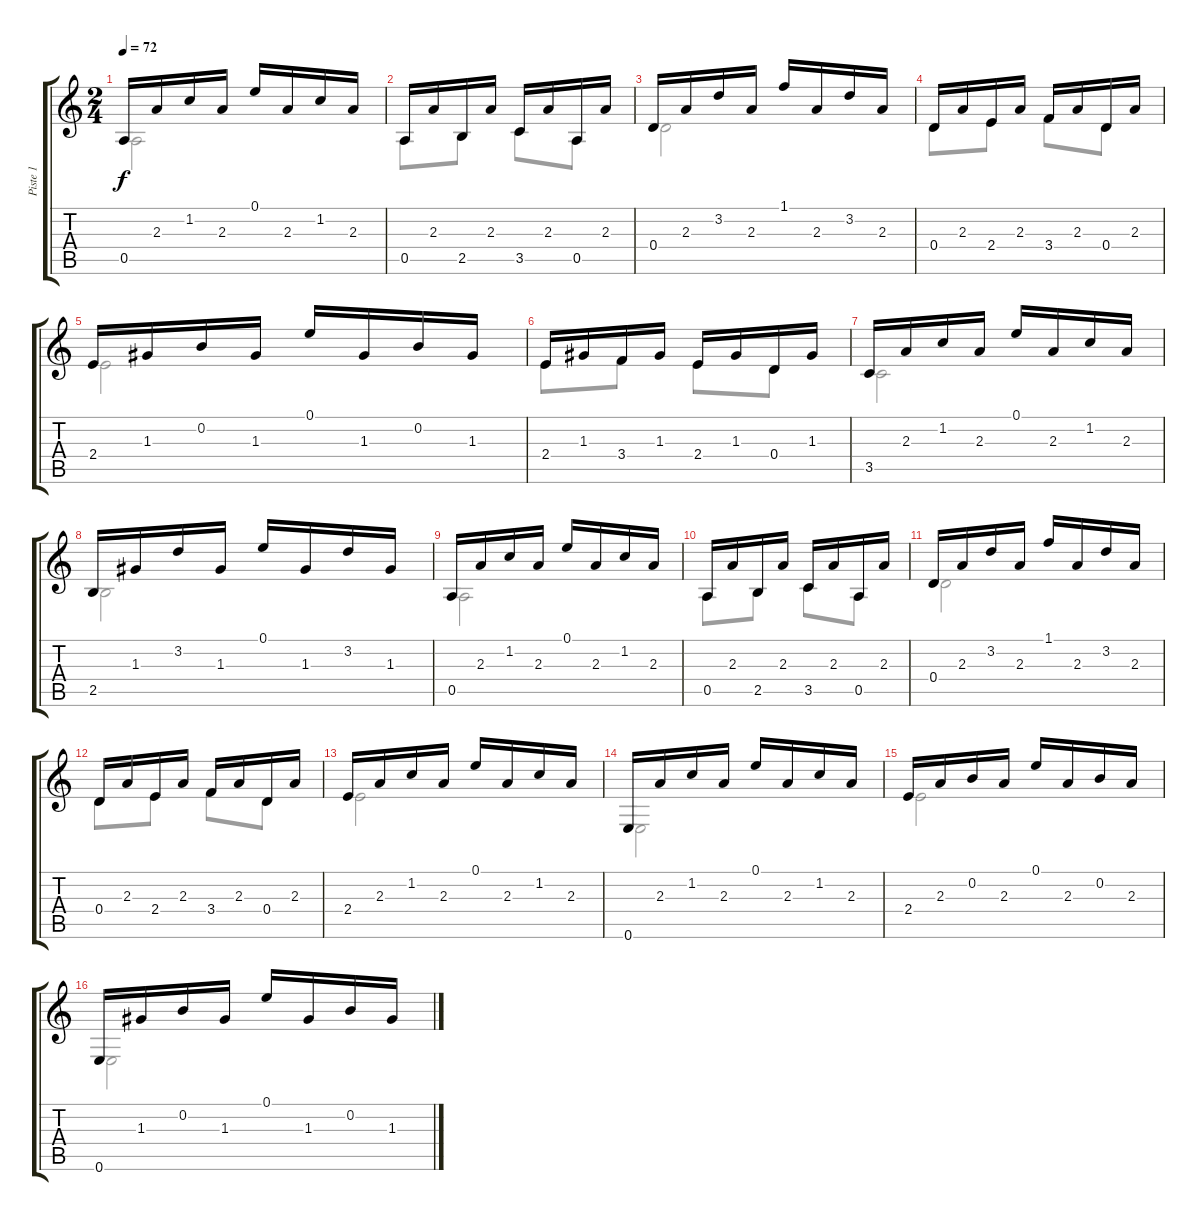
\track ("Piste 1" "Piste 1") {instrument acousticguitarsteel}
\staff {score tabs}
\tuning (E4 B3 G3 D3 A2 E2) {hide}
\voice
\ts (2 4)
\tempo 72
\clef g2
\ks c
0.5.16{dy f instrument acousticguitarsteel} 2.3.16 1.2.16 2.3.16 0.1.16 2.3.16 1.2.16 2.3.16 |
0.5.16 2.3.16 2.5.16 2.3.16 3.5.16 2.3.16 0.5.16 2.3.16 |
0.4.16 2.3.16 3.2.16 2.3.16 1.1.16 2.3.16 3.2.16 2.3.16 |
0.4.16 2.3.16 2.4.16 2.3.16 3.4.16 2.3.16 0.4.16 2.3.16 |
2.4.16 1.3.16 0.2.16 1.3.16 0.1.16 1.3.16 0.2.16 1.3.16 |
2.4.16 1.3.16 3.4.16 1.3.16 2.4.16 1.3.16 0.4.16 1.3.16 |
3.5.16 2.3.16 1.2.16 2.3.16 0.1.16 2.3.16 1.2.16 2.3.16 |
2.5.16 1.3.16 3.2.16 1.3.16 0.1.16 1.3.16 3.2.16 1.3.16 |
0.5.16 2.3.16 1.2.16 2.3.16 0.1.16 2.3.16 1.2.16 2.3.16 |
0.5.16 2.3.16 2.5.16 2.3.16 3.5.16 2.3.16 0.5.16 2.3.16 |
0.4.16 2.3.16 3.2.16 2.3.16 1.1.16 2.3.16 3.2.16 2.3.16 |
0.4.16 2.3.16 2.4.16 2.3.16 3.4.16 2.3.16 0.4.16 2.3.16 |
2.4.16 2.3.16 1.2.16 2.3.16 0.1.16 2.3.16 1.2.16 2.3.16 |
0.6.16 2.3.16 1.2.16 2.3.16 0.1.16 2.3.16 1.2.16 2.3.16 |
2.4.16 2.3.16 0.2.16 2.3.16 0.1.16 2.3.16 0.2.16 2.3.16 |
0.6.16 1.3.16 0.2.16 1.3.16 0.1.16 1.3.16 0.2.16 1.3.16
\voice
\clef g2
\ottava regular
\simile none
\ks c
0.5.2{dy f} |
0.5.8 2.5.8 3.5.8 0.5.8 |
0.4.2 |
0.4.8 2.4.8 3.4.8 0.4.8 |
2.4.2 |
2.4.8 3.4.8 2.4.8 0.4.8 |
3.5.2 |
2.5.2 |
0.5.2 |
0.5.8 2.5.8 3.5.8 0.5.8 |
0.4.2 |
0.4.8 2.4.8 3.4.8 0.4.8 |
2.4.2 |
0.6.2 |
2.4.2 |
0.6.2
